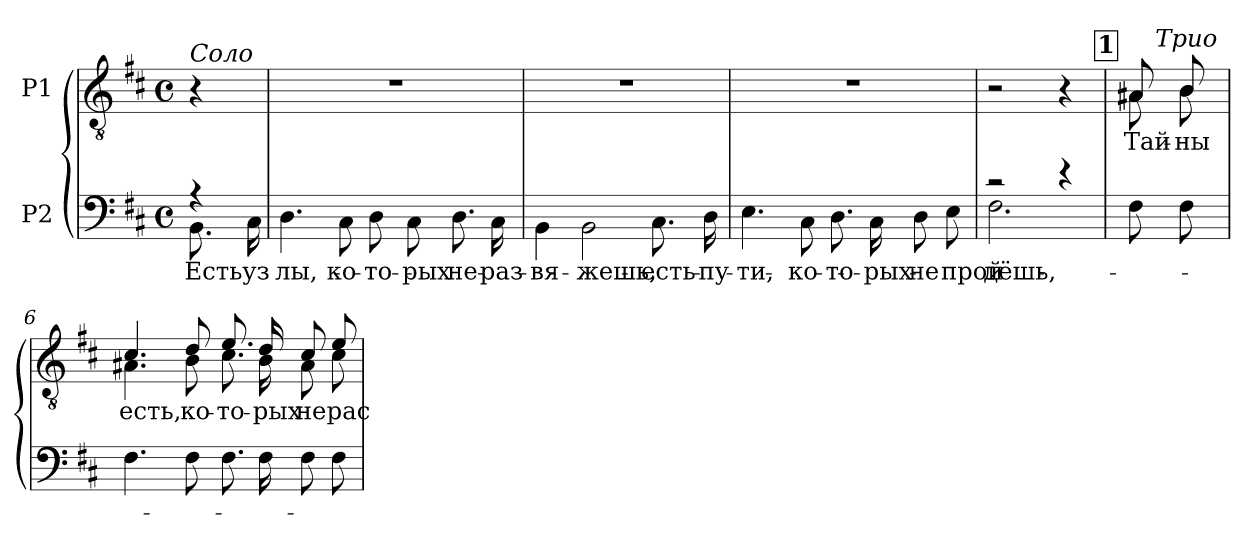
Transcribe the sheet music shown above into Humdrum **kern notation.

**kern	**text	**kern	**text
*part2	*part2	*part1	*part1
*staff2	*staff2	*staff1	*staff1
*I"P2	*	*I"P1	*
!!LO:PB:g=z
*clefF4	*	*clefGv2	*
*	*	*ITrd7c12	*
*k[f#c#]	*	*k[f#c#]	*
*b:	*	*b:	*
*M4/4	*	*M4/4	*
*met(c)	*	*met(c)	*
=	=	=	=
*^	*	*	*
!	!	!	!LO:TX:a:i:t=Соло	!
!	!	!LO:LY:a:color=#000000	!	!
4r	8.BBi\	Есть	4r	.
!	!	!LO:LY:a:color=#000000	!	!
.	16C#i\L	уз-	.	.
*v	*v	*	*	*
=1	=1	=1	=1
*^	*	*	*
!	!	!LO:LY:a:color=#000000	!	!
*v	*v	*	*	*
4.Di\	-лы,	1r	.
!	!LO:LY:a:color=#000000	!	!
8C#i\	ко-	.	.
!	!LO:LY:a:color=#000000	!	!
8Di\	-то-	.	.
!	!LO:LY:a:color=#000000	!	!
8C#i\	-рых	.	.
!	!LO:LY:a:color=#000000	!	!
8.Di\	не	.	.
!	!LO:LY:a:color=#000000	!	!
16C#i\L	раз-	.	.
=2	=2	=2	=2
!	!LO:LY:a:color=#000000	!	!
4BBi\	-вя-	1r	.
!	!LO:LY:a:color=#000000	!	!
2BBi\	-жешь,	.	.
!	!LO:LY:a:color=#000000	!	!
8.C#i\	есть	.	.
!	!LO:LY:a:color=#000000	!	!
16Di\L	пу-	.	.
=3	=3	=3	=3
!	!LO:LY:a:color=#000000	!	!
4.Ei\	-ти,	1r	.
!	!LO:LY:a:color=#000000	!	!
8C#i\	ко-	.	.
!	!LO:LY:a:color=#000000	!	!
8.Di\	-то-	.	.
!	!LO:LY:a:color=#000000	!	!
16C#i\	-рых	.	.
!	!LO:LY:a:color=#000000	!	!
8Di\	не	.	.
!	!LO:LY:a:color=#000000	!	!
8Ei\L	прой-	.	.
=4	=4	=4	=4
*^	*	*	*
!	!	!LO:LY:a:color=#000000	!	!
*	*	*	*^	*
2r	2.F#i\	-дёшь,	2ryy	2r	.
4r	.	.	4r	4ryy	.
*v	*v	*	*	*	*
*	*	*v	*v	*
!!LO:LB:g=z
!!LO:REH:place=s1:B:color=#000000:enc=box:fs=19.9975:t=1
=5	=5	=5	=5
*	*	*^	*
!	!	!	!	!LO:LY:b:color=#000000
*	*	*	*^	*
8F#i\	.	8AA#Xi/	8AA#i\	16ryy	Тай-
.	.	.	.	1024ryy	.
!	!	!	!	!LO:TX:a:i:t=Трио	!
.	.	.	.	8ryy	.
!	!	!	!	!	!LO:LY:b:color=#000000
8F#i\L	.	8BBi/L	8BBi\L	.	-ны
.	.	.	.	32ryy	.
.	.	.	.	64ryy	.
.	.	.	.	128...ryy	.
*	*	*v	*v	*v	*
=6	=6	=6	=6
*	*	*^	*
*	*	*	*^	*
!	!	!	!	!	!LO:LY:b:color=#000000
*	*	*	*v	*v	*
4.F#i\	.	4.C#i/	4.AA#Xi\	есть,
!	!	!	!	!LO:LY:b:color=#000000
8F#i\	.	8Di/	8BBi\	ко-
!	!	!	!	!LO:LY:b:color=#000000
8.F#i\	.	8.Ei/	8.C#i\	-то-
!	!	!	!	!LO:LY:b:color=#000000
16F#i\	.	16Di/	16BBi\	-рых
!	!	!	!	!LO:LY:b:color=#000000
8F#i\	.	8C#i/	8AA#i\	не
!	!	!	!	!LO:LY:b:color=#000000
8F#i\L	.	8Ei/L	8C#i\L	рас-
*	*	*v	*v	*
=	=	=	=
*-	*-	*-	*-
